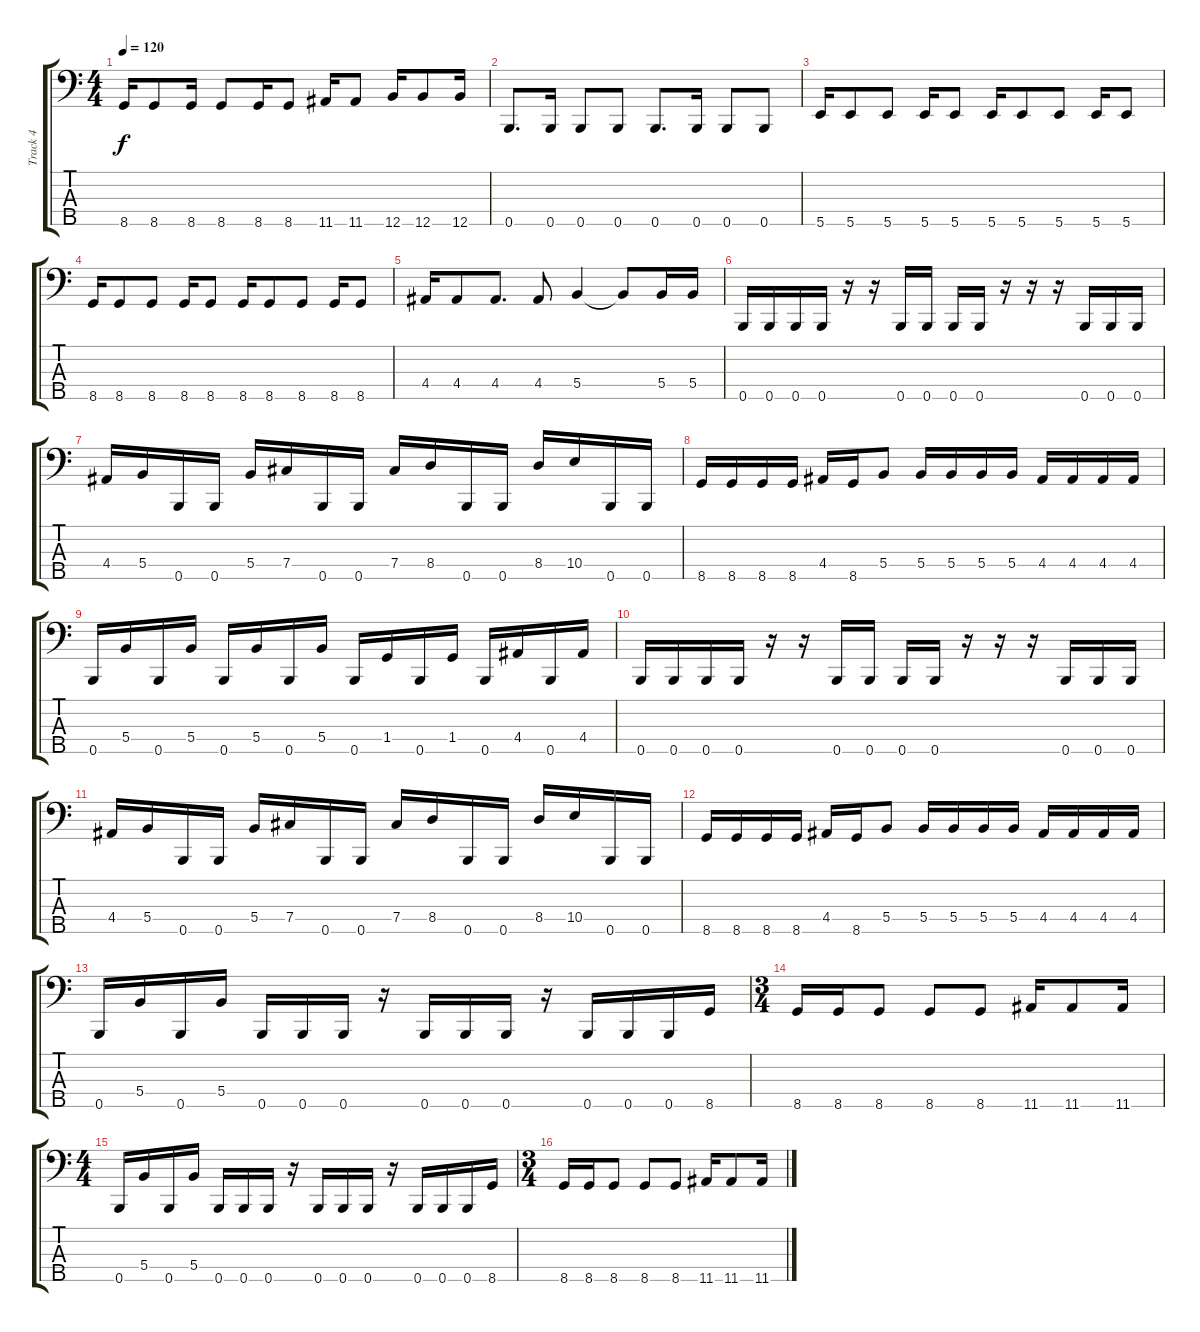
\track ("Track 4" "Track 4") {instrument electricbasspick}
\staff {score tabs}
\tuning (Ab2 E2 B1 Gb1 B0) {hide}
\ts (4 4)
\tempo 120
\clef f4
\ks c
8.5.16{dy f} 8.5.8 8.5.16 8.5.8 8.5.16 8.5.8 11.5.16 11.5.8 12.5.16 12.5.8 12.5.16 |
0.5.8{d} 0.5.16 0.5.8 0.5.8 0.5.8{d} 0.5.16 0.5.8 0.5.8 |
5.5.16 5.5.8 5.5.8 5.5.16 5.5.8 5.5.16 5.5.8 5.5.8 5.5.16 5.5.8 |
8.5.16 8.5.8 8.5.8 8.5.16 8.5.8 8.5.16 8.5.8 8.5.8 8.5.16 8.5.8 |
4.4.16 4.4.8 4.4.8{d} 4.4.8 5.4.4 5.4{t}.8 5.4.16 5.4.16 |
0.5.16 0.5.16 0.5.16 0.5.16 r.16 r.16 0.5.16 0.5.16 0.5.16 0.5.16 r.16 r.16 r.16 0.5.16 0.5.16 0.5.16 |
4.4.16 5.4.16 0.5.16 0.5.16 5.4.16 7.4.16 0.5.16 0.5.16 7.4.16 8.4.16 0.5.16 0.5.16 8.4.16 10.4.16 0.5.16 0.5.16 |
8.5.16 8.5.16 8.5.16 8.5.16 4.4.16 8.5.16 5.4.8 5.4.16 5.4.16 5.4.16 5.4.16 4.4.16 4.4.16 4.4.16 4.4.16 |
0.5.16 5.4.16 0.5.16 5.4.16 0.5.16 5.4.16 0.5.16 5.4.16 0.5.16 1.4.16 0.5.16 1.4.16 0.5.16 4.4.16 0.5.16 4.4.16 |
0.5.16 0.5.16 0.5.16 0.5.16 r.16 r.16 0.5.16 0.5.16 0.5.16 0.5.16 r.16 r.16 r.16 0.5.16 0.5.16 0.5.16 |
4.4.16 5.4.16 0.5.16 0.5.16 5.4.16 7.4.16 0.5.16 0.5.16 7.4.16 8.4.16 0.5.16 0.5.16 8.4.16 10.4.16 0.5.16 0.5.16 |
8.5.16 8.5.16 8.5.16 8.5.16 4.4.16 8.5.16 5.4.8 5.4.16 5.4.16 5.4.16 5.4.16 4.4.16 4.4.16 4.4.16 4.4.16 |
0.5.16 5.4.16 0.5.16 5.4.16 0.5.16 0.5.16 0.5.16 r.16 0.5.16 0.5.16 0.5.16 r.16 0.5.16 0.5.16 0.5.16 8.5.16 |
\ts (3 4)
8.5.16 8.5.16 8.5.8 8.5.8 8.5.8 11.5.16 11.5.8 11.5.16 |
\ts (4 4)
0.5.16 5.4.16 0.5.16 5.4.16 0.5.16 0.5.16 0.5.16 r.16 0.5.16 0.5.16 0.5.16 r.16 0.5.16 0.5.16 0.5.16 8.5.16 |
\ts (3 4)
8.5.16 8.5.16 8.5.8 8.5.8 8.5.8 11.5.16 11.5.8 11.5.16
